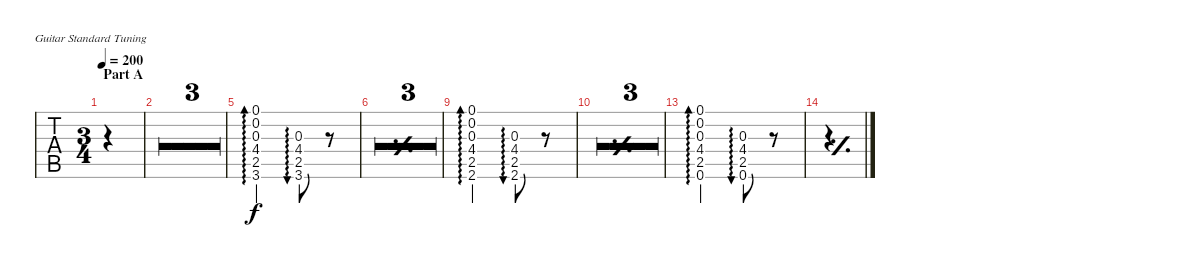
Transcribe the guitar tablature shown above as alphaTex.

\defaultSystemsLayout 4
\bracketExtendMode groupsimilarinstruments
\singleTrackTrackNamePolicy hidden
\multiTrackTrackNamePolicy allsystems
\otherSystemsTrackNameOrientation horizontal
\track ("GtrBk" "GtBk") {multiBarRest instrument acousticguitarsteel}
\staff {tabs}
\tuning (E4 B3 G3 D3 A2 E2)
\ts (3 4)
\section ("" "Part A")
\tempo 200
\clef g2
\ks c
|
|
\simile firstofdouble
|
\simile secondofdouble
|
(0.1 0.2 0.3 4.4 2.5 3.6).2{ad 0} (0.3 4.4 2.5 3.6).8{au 0} r.8 |
\simile simple
|
\simile firstofdouble
|
\simile secondofdouble
|
\simile none
(0.1 0.2 0.3 4.4 2.5 2.6).2{ad 0} (0.3 4.4 2.5 2.6).8{au 0} r.8 |
\simile simple
|
|
|
\simile none
(0.1 0.2 0.3 4.4 2.5 0.6).2{ad 0} (0.3 4.4 2.5 0.6).8{au 0} r.8 |
\simile simple
|
\simile none
